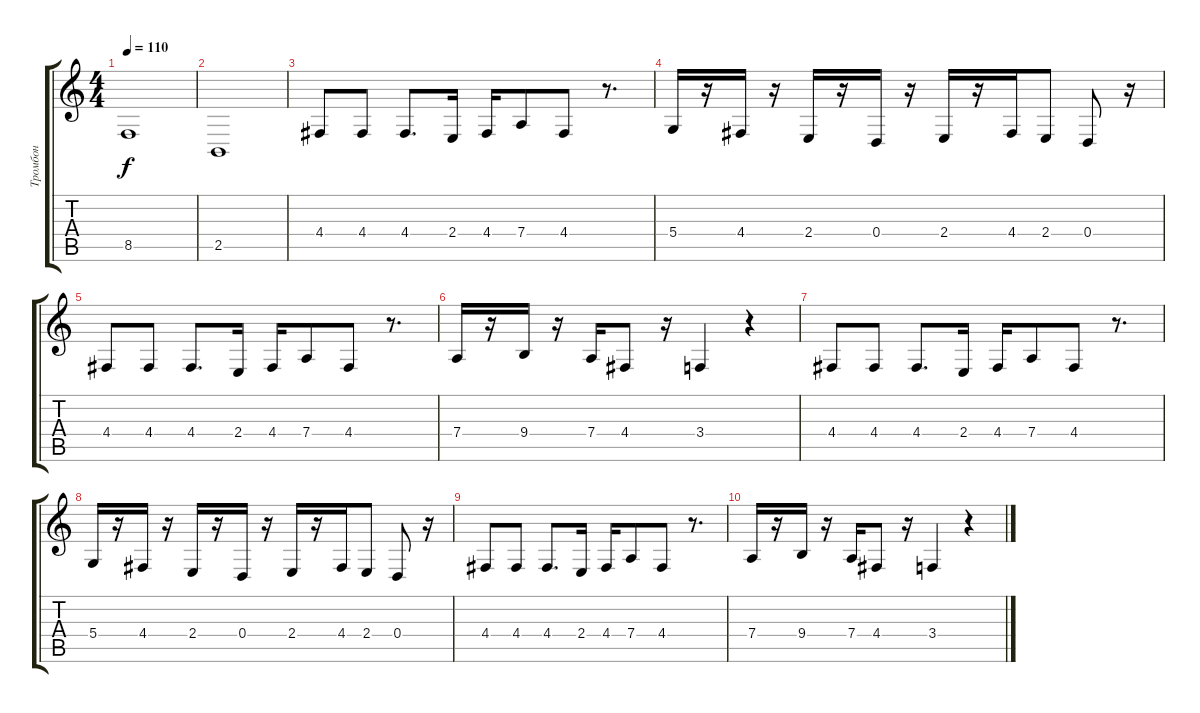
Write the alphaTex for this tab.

\track ("Тромбон" "Тромбон") {instrument trombone}
\staff {score tabs}
\tuning (E4 B3 G3 D3 A2 E2) {hide}
\ts (4 4)
\tempo 110
\clef g2
\ks c
8.5.1{dy f} |
2.5.1 |
4.4.8 4.4.8 4.4.8{d} 2.4.16 4.4.16 7.4.8 4.4.8 r.8{d} |
5.4.16 r.16 4.4.16 r.16 2.4.16 r.16 0.4.16 r.16 2.4.16 r.16 4.4.16 2.4.8 0.4.8 r.16 |
4.4.8 4.4.8 4.4.8{d} 2.4.16 4.4.16 7.4.8 4.4.8 r.8{d} |
7.4.16 r.16 9.4.16 r.16 7.4.16 4.4.8 r.16 3.4.4 r.4 |
4.4.8 4.4.8 4.4.8{d} 2.4.16 4.4.16 7.4.8 4.4.8 r.8{d} |
5.4.16 r.16 4.4.16 r.16 2.4.16 r.16 0.4.16 r.16 2.4.16 r.16 4.4.16 2.4.8 0.4.8 r.16 |
4.4.8 4.4.8 4.4.8{d} 2.4.16 4.4.16 7.4.8 4.4.8 r.8{d} |
7.4.16 r.16 9.4.16 r.16 7.4.16 4.4.8 r.16 3.4.4 r.4
